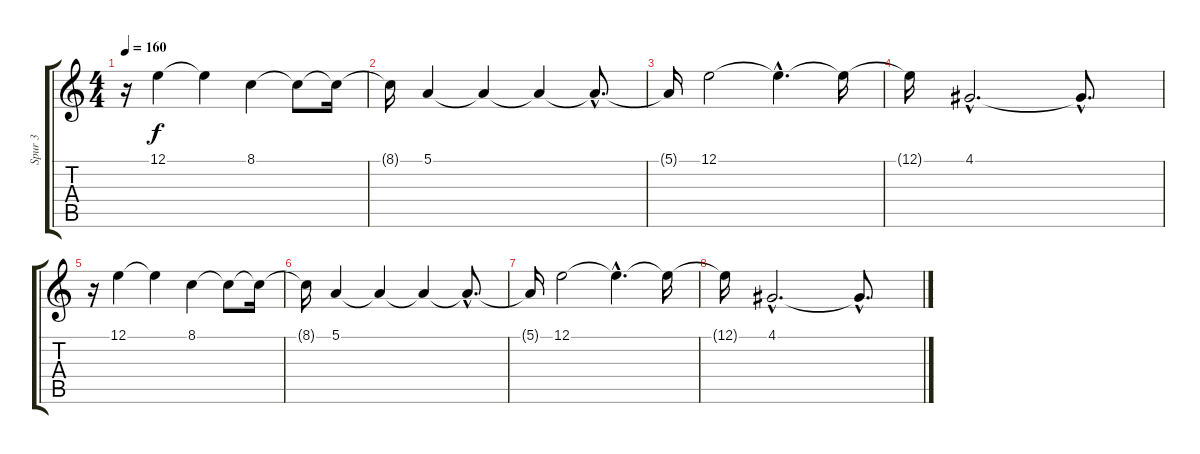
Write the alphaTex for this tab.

\track ("Spur 3" "Spur 3") {instrument vibraphone}
\staff {score tabs}
\tuning (E4 B3 G3 D3 A2 E2) {hide}
\ts (4 4)
\tempo 160
\clef g2
\ks c
r.16{dy f instrument vibraphone} 12.1.4 12.1{t}.4 8.1.4 8.1{t}.8 8.1{t}.16 |
8.1{t}.16 5.1.4 5.1{t}.4 5.1{t}.4 5.1{hac t}.8{d} |
5.1{t}.16 12.1.2 12.1{hac t}.4{d} 12.1{t}.16 |
12.1{t}.16 4.1{hac}.2{d} 4.1{hac t}.8{d} |
r.16 12.1.4 12.1{t}.4 8.1.4 8.1{t}.8 8.1{t}.16 |
8.1{t}.16 5.1.4 5.1{t}.4 5.1{t}.4 5.1{hac t}.8{d} |
5.1{t}.16 12.1.2 12.1{hac t}.4{d} 12.1{t}.16 |
12.1{t}.16 4.1{hac}.2{d} 4.1{hac t}.8{d}
